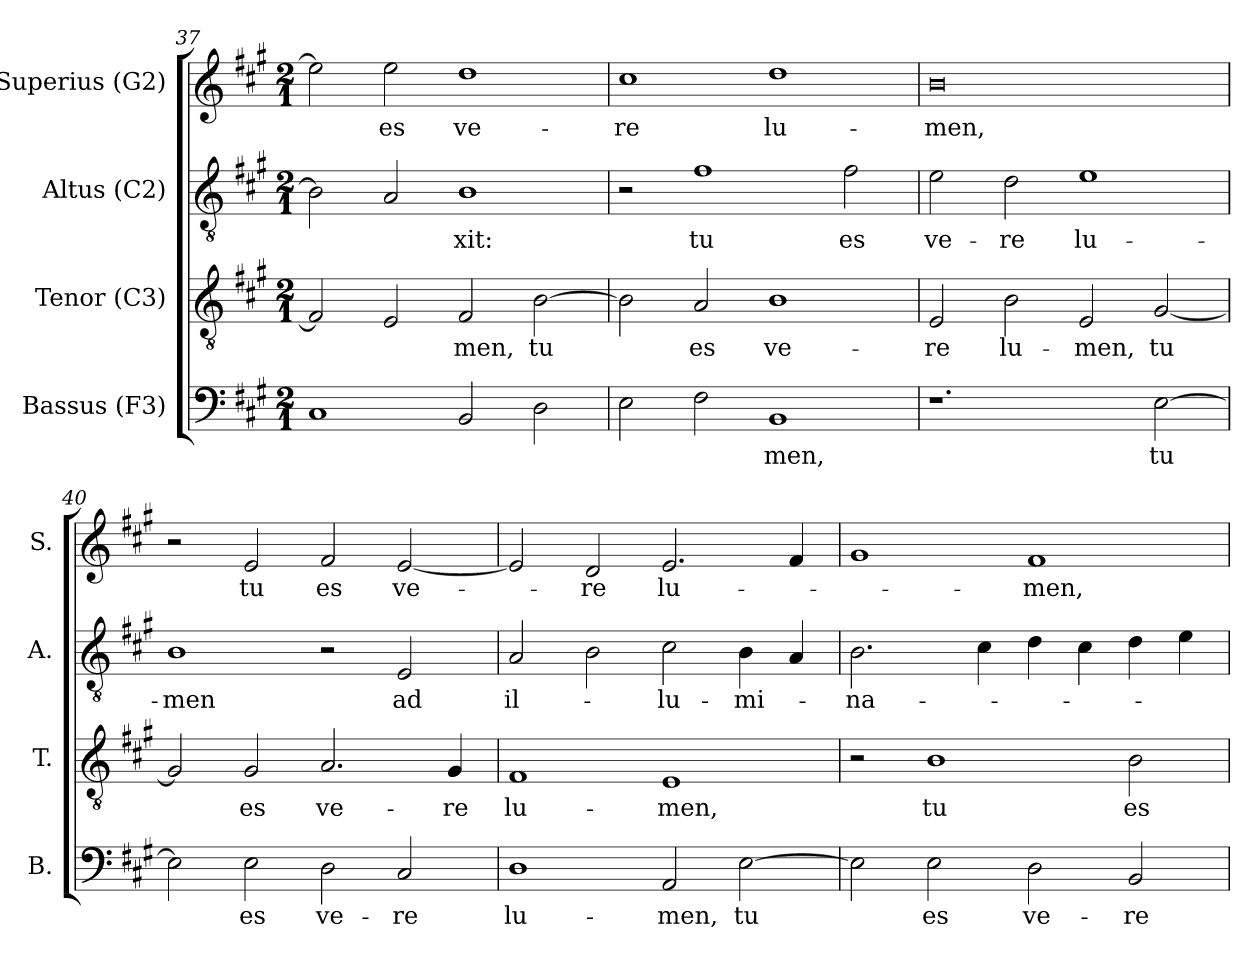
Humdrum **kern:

**kern	**text	**kern	**text	**kern	**text	**kern	**text
*part4	*part4	*part3	*part3	*part2	*part2	*part1	*part1
*staff4	*staff4	*staff3	*staff3	*staff2	*staff2	*staff1	*staff1
*I"Bassus (F3)	*	*I"Tenor (C3)	*	*I"Altus (C2)	*	*I"Superius (G2)	*
*I'B.	*	*I'T.	*	*I'A.	*	*I'S.	*
!!LO:LB:g=z
*clefF4	*	*clefGv2	*	*clefGv2	*	*clefG2	*
*	*	*ITrd7c12	*	*ITrd7c12	*	*	*
*k[f#c#g#]	*	*k[f#c#g#]	*	*k[f#c#g#]	*	*k[f#c#g#]	*
*A:	*	*A:	*	*A:	*	*A:	*
*M2/1	*	*M2/1	*	*M2/1	*	*M2/1	*
=37	=37	=37	=37	=37	=37	=37	=37
1C#i	.	2FF#i/]	.	2BBi\]	.	2eei\]	.
!	!	!	!	!	!	!	!LO:LY:b:color=#000000
.	.	2EEi/	.	2AAi/	.	2eei\	es
!	!	!	!LO:LY:b:color=#000000	!	!	!	!
!	!	!	!	!	!LO:LY:b:color=#000000	!	!
!	!	!	!	!	!	!	!LO:LY:b:color=#000000
2BBi/	.	2FF#i/	-men,	1BBi	-xit:	1ddi	ve-
!	!	!	!LO:LY:b:color=#000000	!	!	!	!
2Di\	.	[2BBi\	tu	.	.	.	.
=38	=38	=38	=38	=38	=38	=38	=38
!	!	!	!	!	!	!	!LO:LY:b:color=#000000
2Ei\	.	2BBi\]	.	2r	.	1cc#i	-re
!	!	!	!LO:LY:b:color=#000000	!	!	!	!
!	!	!	!	!	!LO:LY:b:color=#000000	!	!
2F#i\	.	2AAi/	es	1F#i	tu	.	.
!	!LO:LY:b:color=#000000	!	!	!	!	!	!
!	!	!	!LO:LY:b:color=#000000	!	!	!	!
!	!	!	!	!	!	!	!LO:LY:b:color=#000000
1BBi	-men,	1BBi	ve-	.	.	1ddi	lu-
!	!	!	!	!	!LO:LY:b:color=#000000	!	!
.	.	.	.	2F#i\	es	.	.
=39	=39	=39	=39	=39	=39	=39	=39
!	!	!	!LO:LY:b:color=#000000	!	!	!	!
!	!	!	!	!	!LO:LY:b:color=#000000	!	!
!	!	!	!	!	!	!	!LO:LY:b:color=#000000
1.r	.	2EEi/	-re	2Ei\	ve-	0bi	-men,
!	!	!	!LO:LY:b:color=#000000	!	!	!	!
!	!	!	!	!	!LO:LY:b:color=#000000	!	!
.	.	2BBi\	lu-	2Di\	-re	.	.
!	!	!	!LO:LY:b:color=#000000	!	!	!	!
!	!	!	!	!	!LO:LY:b:color=#000000	!	!
.	.	2EEi/	-men,	1Ei	lu-	.	.
!	!LO:LY:b:color=#000000	!	!	!	!	!	!
!	!	!	!LO:LY:b:color=#000000	!	!	!	!
[2Ei\	tu	[2GG#i/	tu	.	.	.	.
=40	=40	=40	=40	=40	=40	=40	=40
!	!	!	!	!	!LO:LY:b:color=#000000	!	!
2Ei\]	.	2GG#i/]	.	1BBi	-men	2r	.
!	!LO:LY:b:color=#000000	!	!	!	!	!	!
!	!	!	!LO:LY:b:color=#000000	!	!	!	!
!	!	!	!	!	!	!	!LO:LY:b:color=#000000
2Ei\	es	2GG#i/	es	.	.	2ei/	tu
!	!LO:LY:b:color=#000000	!	!	!	!	!	!
!	!	!	!LO:LY:b:color=#000000	!	!	!	!
!	!	!	!	!	!	!	!LO:LY:b:color=#000000
2Di\	ve-	2.AAi/	ve-	2r	.	2f#i/	es
!	!LO:LY:b:color=#000000	!	!	!	!	!	!
!	!	!	!	!	!LO:LY:b:color=#000000	!	!
!	!	!	!	!	!	!	!LO:LY:b:color=#000000
2C#i/	-re	.	.	2EEi/	ad	[2ei/	ve-
!	!	!	!LO:LY:b:color=#000000	!	!	!	!
.	.	4GG#i/	-re	.	.	.	.
!!LO:LB:g=z
=41	=41	=41	=41	=41	=41	=41	=41
!	!LO:LY:b:color=#000000	!	!	!	!	!	!
!	!	!	!LO:LY:b:color=#000000	!	!	!	!
!	!	!	!	!	!LO:LY:b:color=#000000	!	!
1Di	lu-	1FF#i	lu-	2AAi/	il-	2ei/]	.
!	!	!	!	!	!	!	!LO:LY:b:color=#000000
.	.	.	.	2BBi\	.	2di/	-re
!	!LO:LY:b:color=#000000	!	!	!	!	!	!
!	!	!	!LO:LY:b:color=#000000	!	!	!	!
!	!	!	!	!	!LO:LY:b:color=#000000	!	!
!	!	!	!	!	!	!	!LO:LY:b:color=#000000
2AAi/	-men,	1EEi	-men,	2C#i\	-lu-	2.ei/	lu-
!	!LO:LY:b:color=#000000	!	!	!	!	!	!
!	!	!	!	!	!LO:LY:b:color=#000000	!	!
[2Ei\	tu	.	.	4BBi\	-mi-	.	.
.	.	.	.	4AAi/	.	4f#i/	.
=42	=42	=42	=42	=42	=42	=42	=42
!	!	!	!	!	!LO:LY:b:color=#000000	!	!
2Ei\]	.	2r	.	2.BBi\	-na-	1g#i	.
!	!LO:LY:b:color=#000000	!	!	!	!	!	!
!	!	!	!LO:LY:b:color=#000000	!	!	!	!
2Ei\	es	1BBi	tu	.	.	.	.
.	.	.	.	4C#i\	.	.	.
!	!LO:LY:b:color=#000000	!	!	!	!	!	!
!	!	!	!	!	!	!	!LO:LY:b:color=#000000
2Di\	ve-	.	.	4Di\	.	1f#i	-men,
.	.	.	.	4C#i\	.	.	.
!	!LO:LY:b:color=#000000	!	!	!	!	!	!
!	!	!	!LO:LY:b:color=#000000	!	!	!	!
2BBi/	-re	2BBi\	es	4Di\	.	.	.
.	.	.	.	4Ei\	.	.	.
=	=	=	=	=	=	=	=
*-	*-	*-	*-	*-	*-	*-	*-
